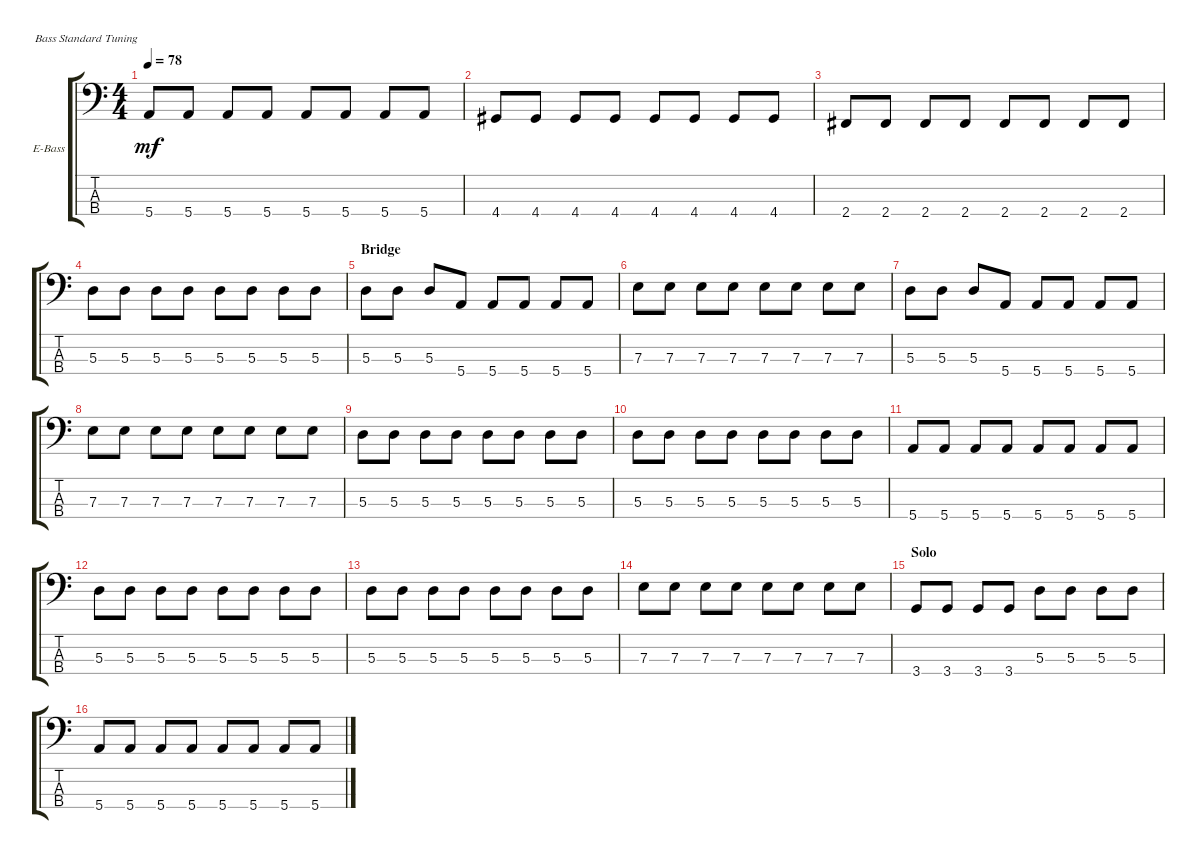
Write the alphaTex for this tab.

\defaultSystemsLayout 4
\bracketExtendMode groupsimilarinstruments
\firstSystemTrackNameOrientation horizontal
\otherSystemsTrackNameOrientation horizontal
\track ("Electric Bass" "E-Bass") {instrument electricbassfinger}
\staff {score tabs}
\tuning (G2 D2 A1 E1)
\ts (4 4)
\scale
0.314118
\tempo 78
\accidentals auto
\clef f4
\ottava regular
\simile none
\ks c
5.4.8{dy mf} 5.4.8 5.4.8 5.4.8 5.4.8 5.4.8 5.4.8 5.4.8 |
\scale
0.243644 4.4.8 4.4.8 4.4.8 4.4.8 4.4.8 4.4.8 4.4.8 4.4.8 |
\scale
0.195467 2.4.8 2.4.8 2.4.8 2.4.8 2.4.8 2.4.8 2.4.8 2.4.8 |
5.3.8 5.3.8 5.3.8 5.3.8 5.3.8 5.3.8 5.3.8 5.3.8 |
\section ("" "Bridge")
5.3.8 5.3.8 5.3.8 5.4.8 5.4.8 5.4.8 5.4.8 5.4.8 |
7.3.8 7.3.8 7.3.8 7.3.8 7.3.8 7.3.8 7.3.8 7.3.8 |
5.3.8 5.3.8 5.3.8 5.4.8 5.4.8 5.4.8 5.4.8 5.4.8 |
7.3.8 7.3.8 7.3.8 7.3.8 7.3.8 7.3.8 7.3.8 7.3.8 |
5.3.8 5.3.8 5.3.8 5.3.8 5.3.8 5.3.8 5.3.8 5.3.8 |
5.3.8 5.3.8 5.3.8 5.3.8 5.3.8 5.3.8 5.3.8 5.3.8 |
5.4.8 5.4.8 5.4.8 5.4.8 5.4.8 5.4.8 5.4.8 5.4.8 |
5.3.8 5.3.8 5.3.8 5.3.8 5.3.8 5.3.8 5.3.8 5.3.8 |
5.3.8 5.3.8 5.3.8 5.3.8 5.3.8 5.3.8 5.3.8 5.3.8 |
7.3.8 7.3.8 7.3.8 7.3.8 7.3.8 7.3.8 7.3.8 7.3.8 |
\section ("" "Solo")
3.4.8 3.4.8 3.4.8 3.4.8 5.3.8 5.3.8 5.3.8 5.3.8 |
5.4.8 5.4.8 5.4.8 5.4.8 5.4.8 5.4.8 5.4.8 5.4.8
